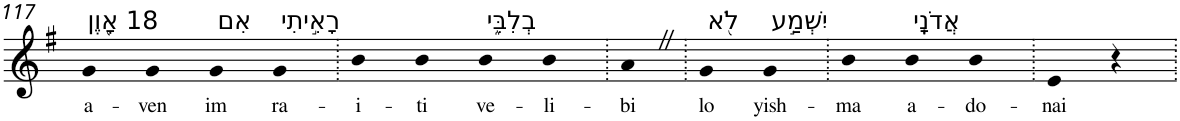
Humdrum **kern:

**kern	**text
*part1	*part1
*staff1	*staff1
*I"Piano	*
*I'Pno	*
!!LO:PB:g=z
*clefG2	*
*k[f#]	*
*G:	*
=117	=117
!LO:TX:a:t=18 אָ֭וֶן	!
!	!LO:LY:b
4g	a-
!	!LO:LY:b
4g	-ven
!LO:TX:a:t=אִם	!
!	!LO:LY:b
4g	im
!LO:TX:a:t=רָאִ֣יתִי	!
!	!LO:LY:b
4g	ra-
=118.	=118.
!	!LO:LY:b
4b	-i-
!	!LO:LY:b
4b	-ti
!LO:TX:a:t=בְלִבִּ֑י	!
!	!LO:LY:b
4b	ve-
!	!LO:LY:b
4b	-li-
=119.	=119.
!	!LO:LY:b
4aZ	-bi
=120.	=120.
!LO:TX:a:t=לֹ֖א	!
!	!LO:LY:b
4g	lo
!LO:TX:a:t=יִשְׁמַ֣ע	!
!	!LO:LY:b
4g	yish-
=121.	=121.
!	!LO:LY:b
4b	-ma
!LO:TX:a:t=אֲדֹנָֽי	!
!	!LO:LY:b
4b	a-
!	!LO:LY:b
4b	-do-
=122.	=122.
!	!LO:LY:b
4e	-nai
4r	.
=.	=.
*-	*-
